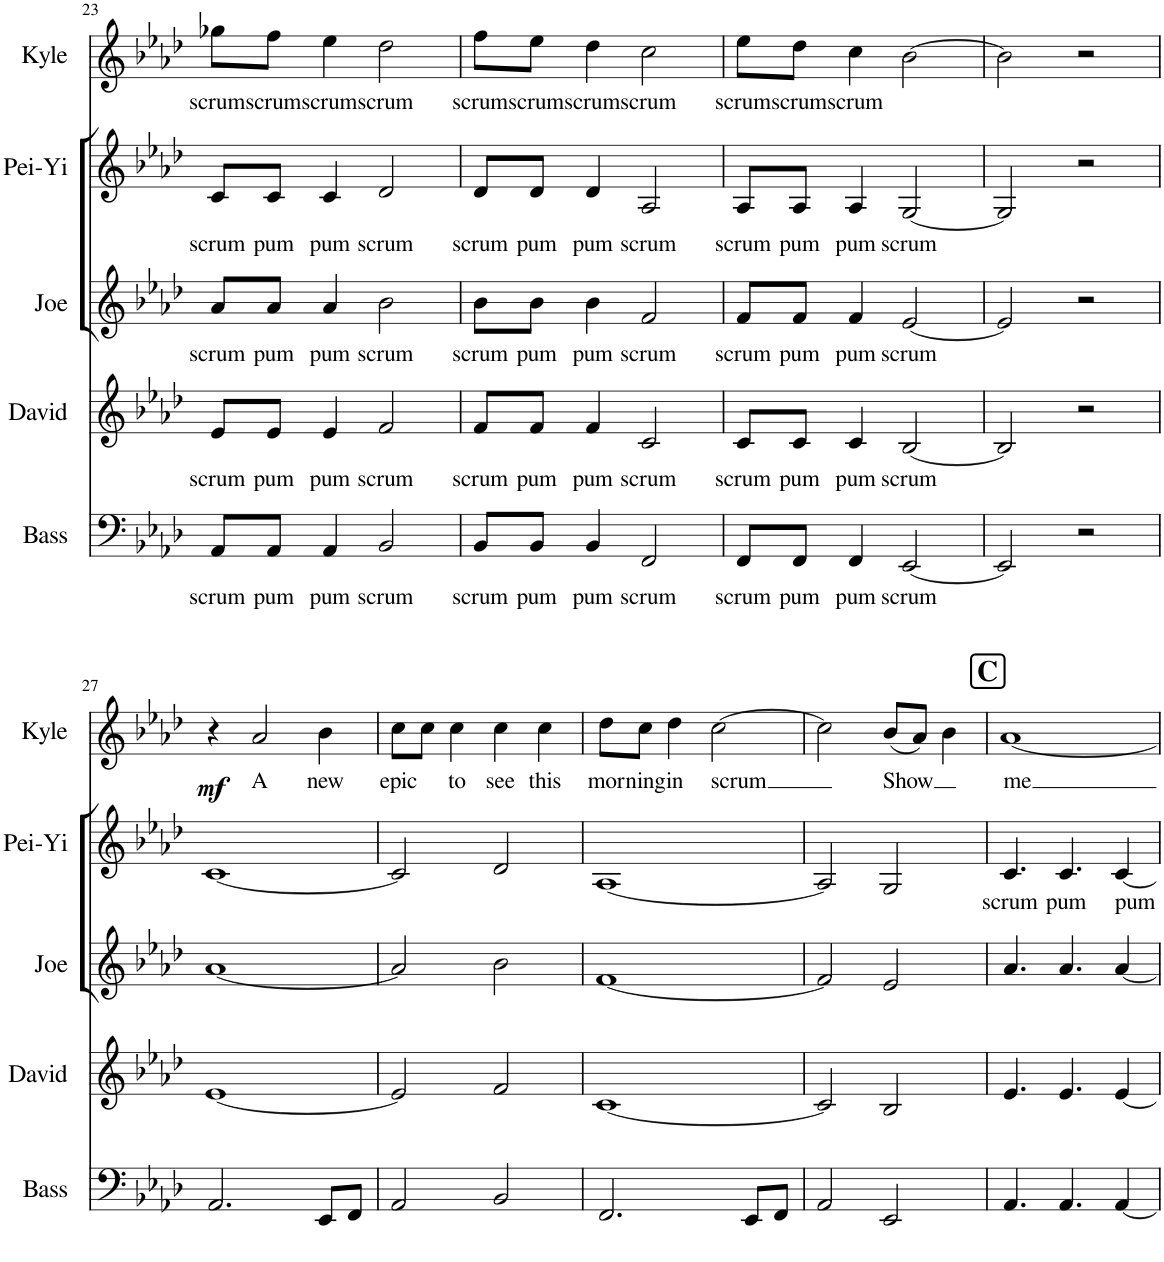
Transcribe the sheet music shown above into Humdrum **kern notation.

**kern	**text	**kern	**text	**kern	**text	**kern	**text	**kern	**text	**dynam
*part5	*part5	*part4	*part4	*part3	*part3	*part2	*part2	*part1	*part1	*part1
*staff5	*staff5	*staff4	*staff4	*staff3	*staff3	*staff2	*staff2	*staff1	*staff1	*staff1
*I"Basson	*	*I"David	*	*I"Joe	*	*I"Pei-Yi	*	*I"Kyle (melody)	*	*
*I'Bass	*	*I'David	*	*I'Joe	*	*I'Pei-Yi	*	*I'Kyle	*	*
!!LO:PB:g=z
*clefF4	*	*clefG2	*	*clefG2	*	*clefG2	*	*clefG2	*	*
*k[b-e-a-d-]	*	*k[b-e-a-d-]	*	*k[b-e-a-d-]	*	*k[b-e-a-d-]	*	*k[b-e-a-d-]	*	*
*M4/4	*	*M4/4	*	*M4/4	*	*M4/4	*	*M4/4	*	*
=23	=23	=23	=23	=23	=23	=23	=23	=23	=23	=23
!	!LO:LY:b	!	!LO:LY:b	!	!LO:LY:b	!	!LO:LY:b	!	!LO:LY:b	!
8AA-/L	scrum	8e-/L	scrum	8a-/L	scrum	8c/L	scrum	8gg-X\L	scrum	.
!	!LO:LY:b	!	!LO:LY:b	!	!LO:LY:b	!	!LO:LY:b	!	!LO:LY:b	!
8AA-/J	pum	8e-/J	pum	8a-/J	pum	8c/J	pum	8ff\J	scrum	.
!	!LO:LY:b	!	!LO:LY:b	!	!LO:LY:b	!	!LO:LY:b	!	!LO:LY:b	!
4AA-/	pum	4e-/	pum	4a-/	pum	4c/	pum	4ee-\	scrum	.
!	!LO:LY:b	!	!LO:LY:b	!	!LO:LY:b	!	!LO:LY:b	!	!LO:LY:b	!
2BB-/	scrum	2f/	scrum	2b-\	scrum	2d-/	scrum	2dd-\	scrum	.
=24	=24	=24	=24	=24	=24	=24	=24	=24	=24	=24
!	!LO:LY:b	!	!LO:LY:b	!	!LO:LY:b	!	!LO:LY:b	!	!LO:LY:b	!
8BB-/L	scrum	8f/L	scrum	8b-\L	scrum	8d-/L	scrum	8ff\L	scrum	.
!	!LO:LY:b	!	!LO:LY:b	!	!LO:LY:b	!	!LO:LY:b	!	!LO:LY:b	!
8BB-/J	pum	8f/J	pum	8b-\J	pum	8d-/J	pum	8ee-\J	scrum	.
!	!LO:LY:b	!	!LO:LY:b	!	!LO:LY:b	!	!LO:LY:b	!	!LO:LY:b	!
4BB-/	pum	4f/	pum	4b-\	pum	4d-/	pum	4dd-\	scrum	.
!	!LO:LY:b	!	!LO:LY:b	!	!LO:LY:b	!	!LO:LY:b	!	!LO:LY:b	!
2FF/	scrum	2c/	scrum	2f/	scrum	2A-/	scrum	2cc\	scrum	.
=25	=25	=25	=25	=25	=25	=25	=25	=25	=25	=25
!	!LO:LY:b	!	!LO:LY:b	!	!LO:LY:b	!	!LO:LY:b	!	!LO:LY:b	!
8FF/L	scrum	8c/L	scrum	8f/L	scrum	8A-/L	scrum	8ee-\L	scrum	.
!	!LO:LY:b	!	!LO:LY:b	!	!LO:LY:b	!	!LO:LY:b	!	!LO:LY:b	!
8FF/J	pum	8c/J	pum	8f/J	pum	8A-/J	pum	8dd-\J	scrum	.
!	!LO:LY:b	!	!LO:LY:b	!	!LO:LY:b	!	!LO:LY:b	!	!LO:LY:b	!
4FF/	pum	4c/	pum	4f/	pum	4A-/	pum	4cc\	scrum	.
!	!LO:LY:b	!	!LO:LY:b	!	!LO:LY:b	!	!LO:LY:b	!	!	!
[2EE-/	scrum	[2B-/	scrum	[2e-/	scrum	[2G/	scrum	[2b-\	.	.
=26	=26	=26	=26	=26	=26	=26	=26	=26	=26	=26
2EE-/]	.	2B-/]	.	2e-/]	.	2G/]	.	2b-\]	.	.
2r	.	2r	.	2r	.	2r	.	2r	.	.
!!LO:LB:g=z
=27	=27	=27	=27	=27	=27	=27	=27	=27	=27	=27
!	!	!	!	!	!	!	!	!	!	!LO:DY:b
2.AA-/	.	[1e-	.	[1a-	.	[1c	.	4r	.	mf
!	!	!	!	!	!	!	!	!	!LO:LY:b	!
.	.	.	.	.	.	.	.	2a-/	A	.
!	!	!	!	!	!	!	!	!	!LO:LY:b	!
8EE-/L	.	.	.	.	.	.	.	4b-\	new	.
8FF/J	.	.	.	.	.	.	.	.	.	.
=28	=28	=28	=28	=28	=28	=28	=28	=28	=28	=28
!	!	!	!	!	!	!	!	!	!LO:LY:b	!
2AA-/	.	2e-/]	.	2a-/]	.	2c/]	.	8cc\L	epic	.
.	.	.	.	.	.	.	.	8cc\J	.	.
!	!	!	!	!	!	!	!	!	!LO:LY:b	!
.	.	.	.	.	.	.	.	4cc\	to	.
!	!	!	!	!	!	!	!	!	!LO:LY:b	!
2BB-/	.	2f/	.	2b-\	.	2d-/	.	4cc\	see	.
!	!	!	!	!	!	!	!	!	!LO:LY:b	!
.	.	.	.	.	.	.	.	4cc\	this	.
=29	=29	=29	=29	=29	=29	=29	=29	=29	=29	=29
!	!	!	!	!	!	!	!	!	!LO:LY:b	!
2.FF/	.	[1c	.	[1f	.	[1A-	.	8dd-\L	mor-	.
!	!	!	!	!	!	!	!	!	!LO:LY:b	!
.	.	.	.	.	.	.	.	8cc\J	-ning	.
!	!	!	!	!	!	!	!	!	!LO:LY:b	!
.	.	.	.	.	.	.	.	4dd-\	in	.
!	!	!	!	!	!	!	!	!	!LO:LY:b	!
.	.	.	.	.	.	.	.	[2cc\	scrum	.
8EE-/L	.	.	.	.	.	.	.	.	.	.
8FF/J	.	.	.	.	.	.	.	.	.	.
=30	=30	=30	=30	=30	=30	=30	=30	=30	=30	=30
2AA-/	.	2c/]	.	2f/]	.	2A-/]	.	2cc\]	.	.
!	!	!	!	!	!	!	!	!	!LO:LY:b	!
2EE-/	.	2B-/	.	2e-/	.	2G/	.	(8b-/L	Show	.
.	.	.	.	.	.	.	.	8a-/J)	.	.
.	.	.	.	.	.	.	.	4b-\	.	.
!!LO:REH:place=s1:a:B:cj:fs=14:t=C
=31	=31	=31	=31	=31	=31	=31	=31	=31	=31	=31
!	!	!	!	!	!	!	!LO:LY:b	!	!LO:LY:b	!
4.AA-/	.	4.e-/	.	4.a-/	.	4.c/	scrum	[1a-	me	.
!	!	!	!	!	!	!	!LO:LY:b	!	!	!
4.AA-/	.	4.e-/	.	4.a-/	.	4.c/	pum	.	.	.
!	!	!	!	!	!	!	!LO:LY:b	!	!	!
[4AA-/	.	[4e-/	.	[4a-/	.	[4c/	pum	.	.	.
=	=	=	=	=	=	=	=	=	=	=
*-	*-	*-	*-	*-	*-	*-	*-	*-	*-	*-
